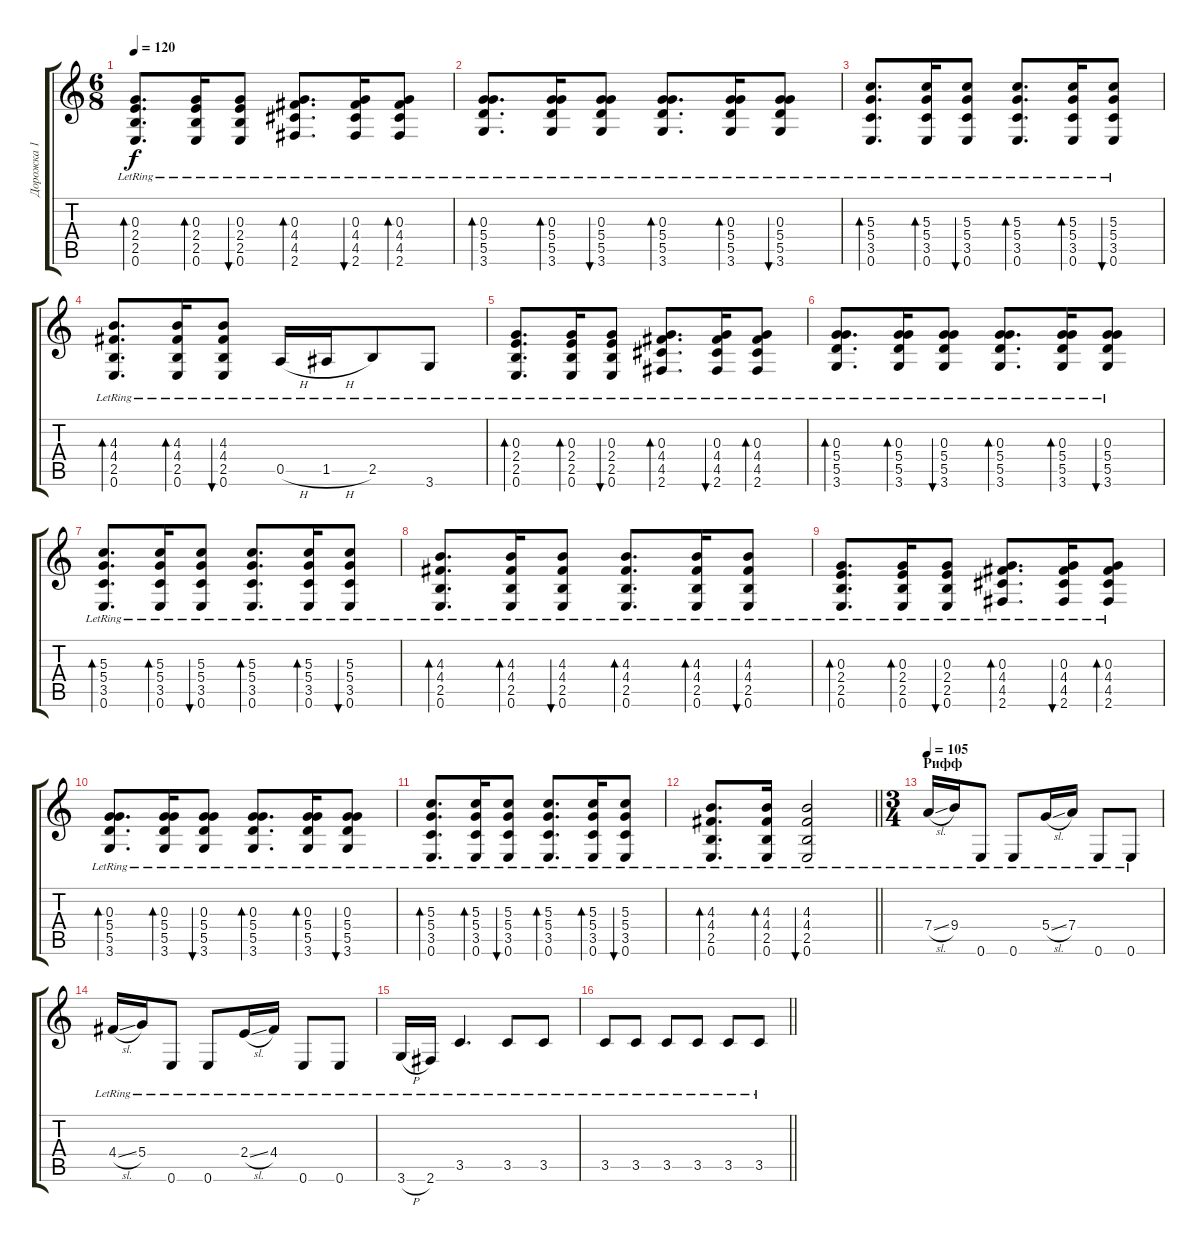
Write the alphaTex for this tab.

\track ("Дорожка 1" "Дорожка 1") {instrument acousticguitarsteel}
\staff {score tabs}
\tuning (E4 B3 G3 D3 A2 E2) {hide}
\ts (6 8)
\tempo 120
\clef g2
\ks c
(0.3{lr} 2.4{lr} 2.5{lr} 0.6{lr}).8{d bd 60 dy f} (0.3{lr} 2.4{lr} 2.5{lr} 0.6{lr}).16{bd 60} (0.3{lr} 2.4{lr} 2.5{lr} 0.6{lr}).8{bu 60} (0.3{lr} 4.4{lr} 4.5{lr} 2.6{lr}).8{d bd 60} (0.3{lr} 4.4{lr} 4.5{lr} 2.6{lr}).16{bu 60} (0.3{lr} 4.4{lr} 4.5{lr} 2.6{lr}).8{bd 60} |
(0.3{lr} 5.4{lr} 5.5{lr} 3.6{lr}).8{d bd 60} (0.3{lr} 5.4{lr} 5.5{lr} 3.6{lr}).16{bd 60} (0.3{lr} 5.4{lr} 5.5{lr} 3.6{lr}).8{bu 60} (0.3{lr} 5.4{lr} 5.5{lr} 3.6{lr}).8{d bd 60} (0.3{lr} 5.4{lr} 5.5{lr} 3.6{lr}).16{bd 60} (0.3{lr} 5.4{lr} 5.5{lr} 3.6{lr}).8{bu 60} |
(5.3{lr} 5.4{lr} 3.5{lr} 0.6{lr}).8{d bd 60} (5.3{lr} 5.4{lr} 3.5{lr} 0.6{lr}).16{bd 60} (5.3{lr} 5.4{lr} 3.5{lr} 0.6{lr}).8{bu 60} (5.3{lr} 5.4{lr} 3.5{lr} 0.6{lr}).8{d bd 60} (5.3{lr} 5.4{lr} 3.5{lr} 0.6{lr}).16{bd 60} (5.3{lr} 5.4{lr} 3.5{lr} 0.6{lr}).8{bu 60} |
(4.3{lr} 4.4{lr} 2.5{lr} 0.6{lr}).8{d bd 60} (4.3{lr} 4.4{lr} 2.5{lr} 0.6{lr}).16{bd 60} (4.3{lr} 4.4{lr} 2.5{lr} 0.6{lr}).8{bu 60} 0.5{h lr}.16 1.5{h lr}.16 2.5{lr}.8 3.6{lr}.8 |
(0.3{lr} 2.4{lr} 2.5{lr} 0.6{lr}).8{d bd 60} (0.3{lr} 2.4{lr} 2.5{lr} 0.6{lr}).16{bd 60} (0.3{lr} 2.4{lr} 2.5{lr} 0.6{lr}).8{bu 60} (0.3{lr} 4.4{lr} 4.5{lr} 2.6{lr}).8{d bd 60} (0.3{lr} 4.4{lr} 4.5{lr} 2.6{lr}).16{bu 60} (0.3{lr} 4.4{lr} 4.5{lr} 2.6{lr}).8{bd 60} |
(0.3{lr} 5.4{lr} 5.5{lr} 3.6{lr}).8{d bd 60} (0.3{lr} 5.4{lr} 5.5{lr} 3.6{lr}).16{bd 60} (0.3{lr} 5.4{lr} 5.5{lr} 3.6{lr}).8{bu 60} (0.3{lr} 5.4{lr} 5.5{lr} 3.6{lr}).8{d bd 60} (0.3{lr} 5.4{lr} 5.5{lr} 3.6{lr}).16{bd 60} (0.3{lr} 5.4{lr} 5.5{lr} 3.6{lr}).8{bu 60} |
(5.3{lr} 5.4{lr} 3.5{lr} 0.6{lr}).8{d bd 60} (5.3{lr} 5.4{lr} 3.5{lr} 0.6{lr}).16{bd 60} (5.3{lr} 5.4{lr} 3.5{lr} 0.6{lr}).8{bu 60} (5.3{lr} 5.4{lr} 3.5{lr} 0.6{lr}).8{d bd 60} (5.3{lr} 5.4{lr} 3.5{lr} 0.6{lr}).16{bd 60} (5.3{lr} 5.4{lr} 3.5{lr} 0.6{lr}).8{bu 60} |
(4.3{lr} 4.4{lr} 2.5{lr} 0.6{lr}).8{d bd 60} (4.3{lr} 4.4{lr} 2.5{lr} 0.6{lr}).16{bd 60} (4.3{lr} 4.4{lr} 2.5{lr} 0.6{lr}).8{bu 60} (4.3{lr} 4.4{lr} 2.5{lr} 0.6{lr}).8{d bd 60} (4.3{lr} 4.4{lr} 2.5{lr} 0.6{lr}).16{bd 60} (4.3{lr} 4.4{lr} 2.5{lr} 0.6{lr}).8{bu 60} |
(0.3{lr} 2.4{lr} 2.5{lr} 0.6{lr}).8{d bd 60} (0.3{lr} 2.4{lr} 2.5{lr} 0.6{lr}).16{bd 60} (0.3{lr} 2.4{lr} 2.5{lr} 0.6{lr}).8{bu 60} (0.3{lr} 4.4{lr} 4.5{lr} 2.6{lr}).8{d bd 60} (0.3{lr} 4.4{lr} 4.5{lr} 2.6{lr}).16{bu 60} (0.3{lr} 4.4{lr} 4.5{lr} 2.6{lr}).8{bd 60} |
(0.3{lr} 5.4{lr} 5.5{lr} 3.6{lr}).8{d bd 60} (0.3{lr} 5.4{lr} 5.5{lr} 3.6{lr}).16{bd 60} (0.3{lr} 5.4{lr} 5.5{lr} 3.6{lr}).8{bu 60} (0.3{lr} 5.4{lr} 5.5{lr} 3.6{lr}).8{d bd 60} (0.3{lr} 5.4{lr} 5.5{lr} 3.6{lr}).16{bd 60} (0.3{lr} 5.4{lr} 5.5{lr} 3.6{lr}).8{bu 60} |
(5.3{lr} 5.4{lr} 3.5{lr} 0.6{lr}).8{d bd 60} (5.3{lr} 5.4{lr} 3.5{lr} 0.6{lr}).16{bd 60} (5.3{lr} 5.4{lr} 3.5{lr} 0.6{lr}).8{bu 60} (5.3{lr} 5.4{lr} 3.5{lr} 0.6{lr}).8{d bd 60} (5.3{lr} 5.4{lr} 3.5{lr} 0.6{lr}).16{bd 60} (5.3{lr} 5.4{lr} 3.5{lr} 0.6{lr}).8{bu 60} |
\barLineRight lightlight
(4.3{lr} 4.4{lr} 2.5{lr} 0.6{lr}).8{d bd 60} (4.3{lr} 4.4{lr} 2.5{lr} 0.6{lr}).16{bd 60} (4.3{lr} 4.4{lr} 2.5{lr} 0.6{lr}).2{bu 60} |
\ts (3 4)
\section ("" "Рифф")
\tempo 105
7.4{sl lr}.16 9.4{lr}.16 0.6{lr}.8 0.6{lr}.8 5.4{sl lr}.16 7.4{lr}.16 0.6{lr}.8 0.6{lr}.8 |
4.4{sl lr}.16 5.4{lr}.16 0.6{lr}.8 0.6{lr}.8 2.4{sl lr}.16 4.4{lr}.16 0.6{lr}.8 0.6{lr}.8 |
3.6{h lr}.16 2.6{lr}.16 3.5{lr}.4{d} 3.5{lr}.8 3.5{lr}.8 |
\barLineRight lightlight
3.5{lr}.8 3.5{lr}.8 3.5{lr}.8 3.5{lr}.8 3.5{lr}.8 3.5{ss lr}.8
